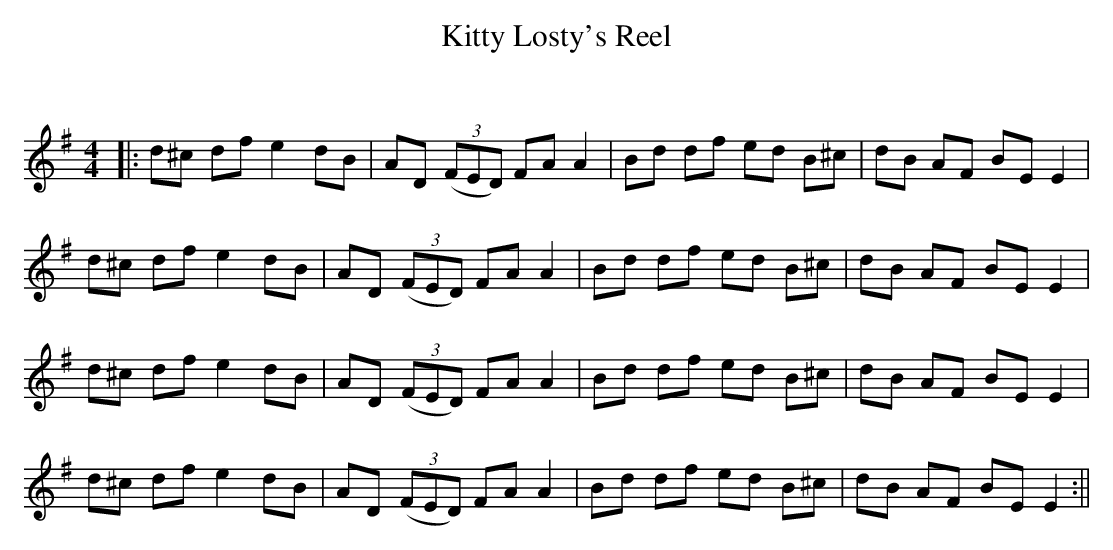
X:1
T: Kitty Losty's Reel
C:
Q: 232
K:Em
M:4/4
L:1/8
|:d^c df e2 dB|AD ((3FED) FA A2|Bd df ed B^c|dB AF BE E2|
d^c df e2 dB|AD ((3FED) FA A2|Bd df ed B^c|dB AF BE E2|
d^c df e2 dB|AD ((3FED) FA A2|Bd df ed B^c|dB AF BE E2|
d^c df e2 dB|AD ((3FED) FA A2|Bd df ed B^c|dB AF BE E2:||
